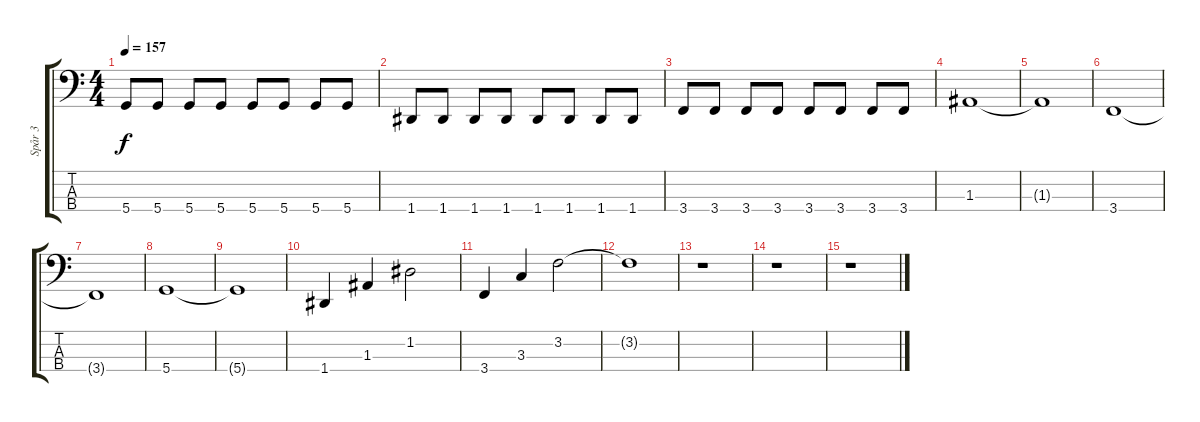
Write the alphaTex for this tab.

\track ("Spår 3" "Spår 3") {instrument electricbasspick}
\staff {score tabs}
\tuning (G2 D2 A1 D1) {hide}
\ts (4 4)
\tempo 157
\clef f4
\ks c
5.4.8{dy f} 5.4.8 5.4.8 5.4.8 5.4.8 5.4.8 5.4.8 5.4.8 |
1.4.8 1.4.8 1.4.8 1.4.8 1.4.8 1.4.8 1.4.8 1.4.8 |
3.4.8 3.4.8 3.4.8 3.4.8 3.4.8 3.4.8 3.4.8 3.4.8 |
1.3.1 |
1.3{t}.1 |
3.4.1 |
3.4{t}.1 |
5.4.1 |
5.4{t}.1 |
1.4.4 1.3.4 1.2.2 |
3.4.4 3.3.4 3.2.2 |
3.2{t}.1 |
r.1 |
r.1 |
r.1
